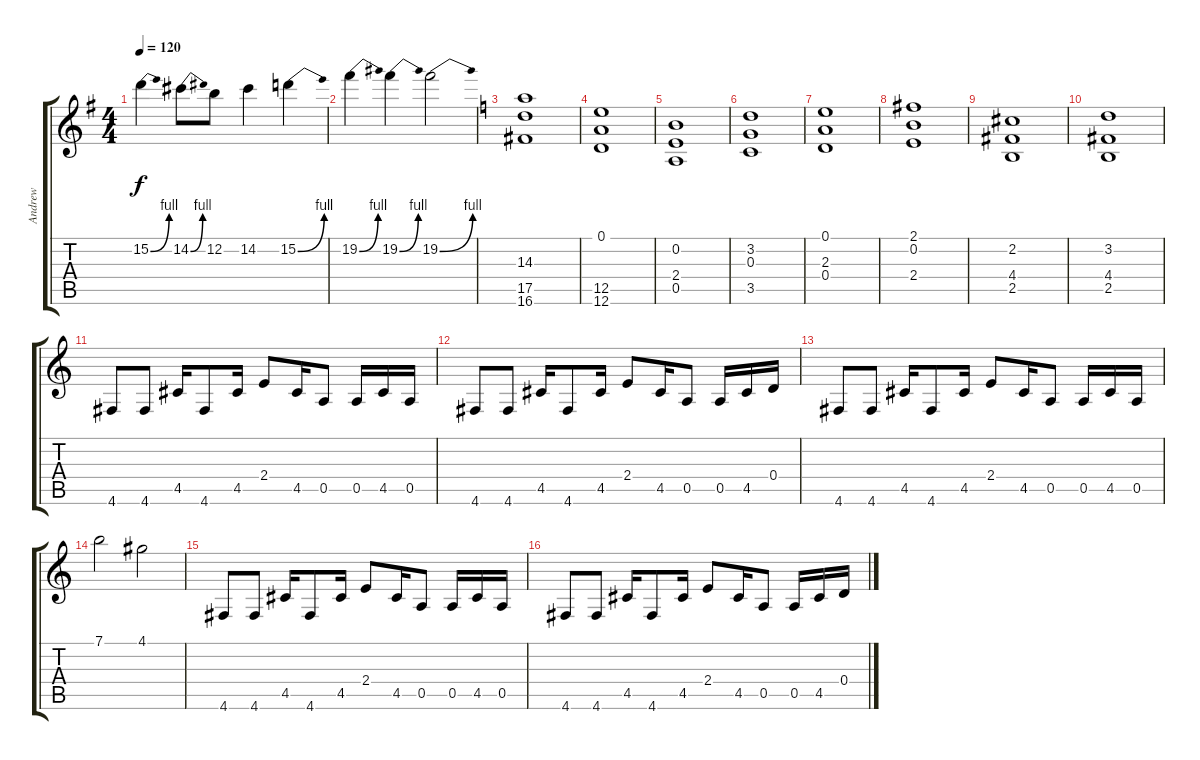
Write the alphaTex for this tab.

\track ("Andrew" "Andrew") {instrument overdrivenguitar}
\staff {score tabs}
\tuning (E4 B3 G3 D3 A2 D2) {hide}
\ts (4 4)
\tempo 120
\clef g2
\ks eminor
15.2{be (bend 0 0 60 4)}.4{dy f} 14.2{be (bend 0 0 60 4)}.8 12.2.8 14.2.4 15.2{be (bend 0 0 60 4)}.4 |
19.2{be (bend 0 0 60 4)}.4 19.2{be (bend 0 0 60 4)}.4 19.2{be (bend 0 0 60 4)}.2 |
\ks c
(14.3 17.5 16.6).1 |
(0.1 12.5 12.6).1 |
(0.2 2.4 0.5).1 |
(3.2 0.3 3.5).1 |
(0.1 2.3 0.4).1 |
(2.1 0.2 2.4).1 |
(2.2 4.4 2.5).1 |
(3.2 4.4 2.5).1 |
4.6.8 4.6.8 4.5.16 4.6.8 4.5.16 2.4.8 4.5.16 0.5.8 0.5.16 4.5.16 0.5.16 |
4.6.8 4.6.8 4.5.16 4.6.8 4.5.16 2.4.8 4.5.16 0.5.8 0.5.16 4.5.16 0.4.16 |
4.6.8 4.6.8 4.5.16 4.6.8 4.5.16 2.4.8 4.5.16 0.5.8 0.5.16 4.5.16 0.5.16 |
7.1.2 4.1.2 |
4.6.8 4.6.8 4.5.16 4.6.8 4.5.16 2.4.8 4.5.16 0.5.8 0.5.16 4.5.16 0.5.16 |
4.6.8 4.6.8 4.5.16 4.6.8 4.5.16 2.4.8 4.5.16 0.5.8 0.5.16 4.5.16 0.4.16
